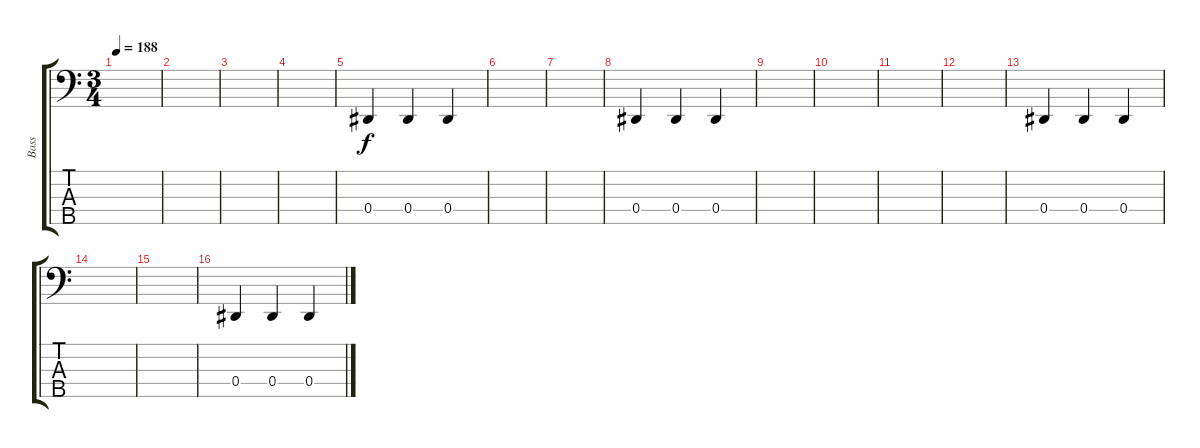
\track ("Bass" "Bass") {instrument electricbasspick}
\staff {score tabs}
\tuning (Gb2 Db2 Ab1 Eb1 Bb0) {hide}
\ts (3 4)
\tempo 188
\clef f4
\ks c
|
|
|
|
0.4.4 0.4.4 0.4.4 |
|
|
0.4.4 0.4.4 0.4.4 |
|
|
|
|
0.4.4 0.4.4 0.4.4 |
|
|
0.4.4 0.4.4 0.4.4
